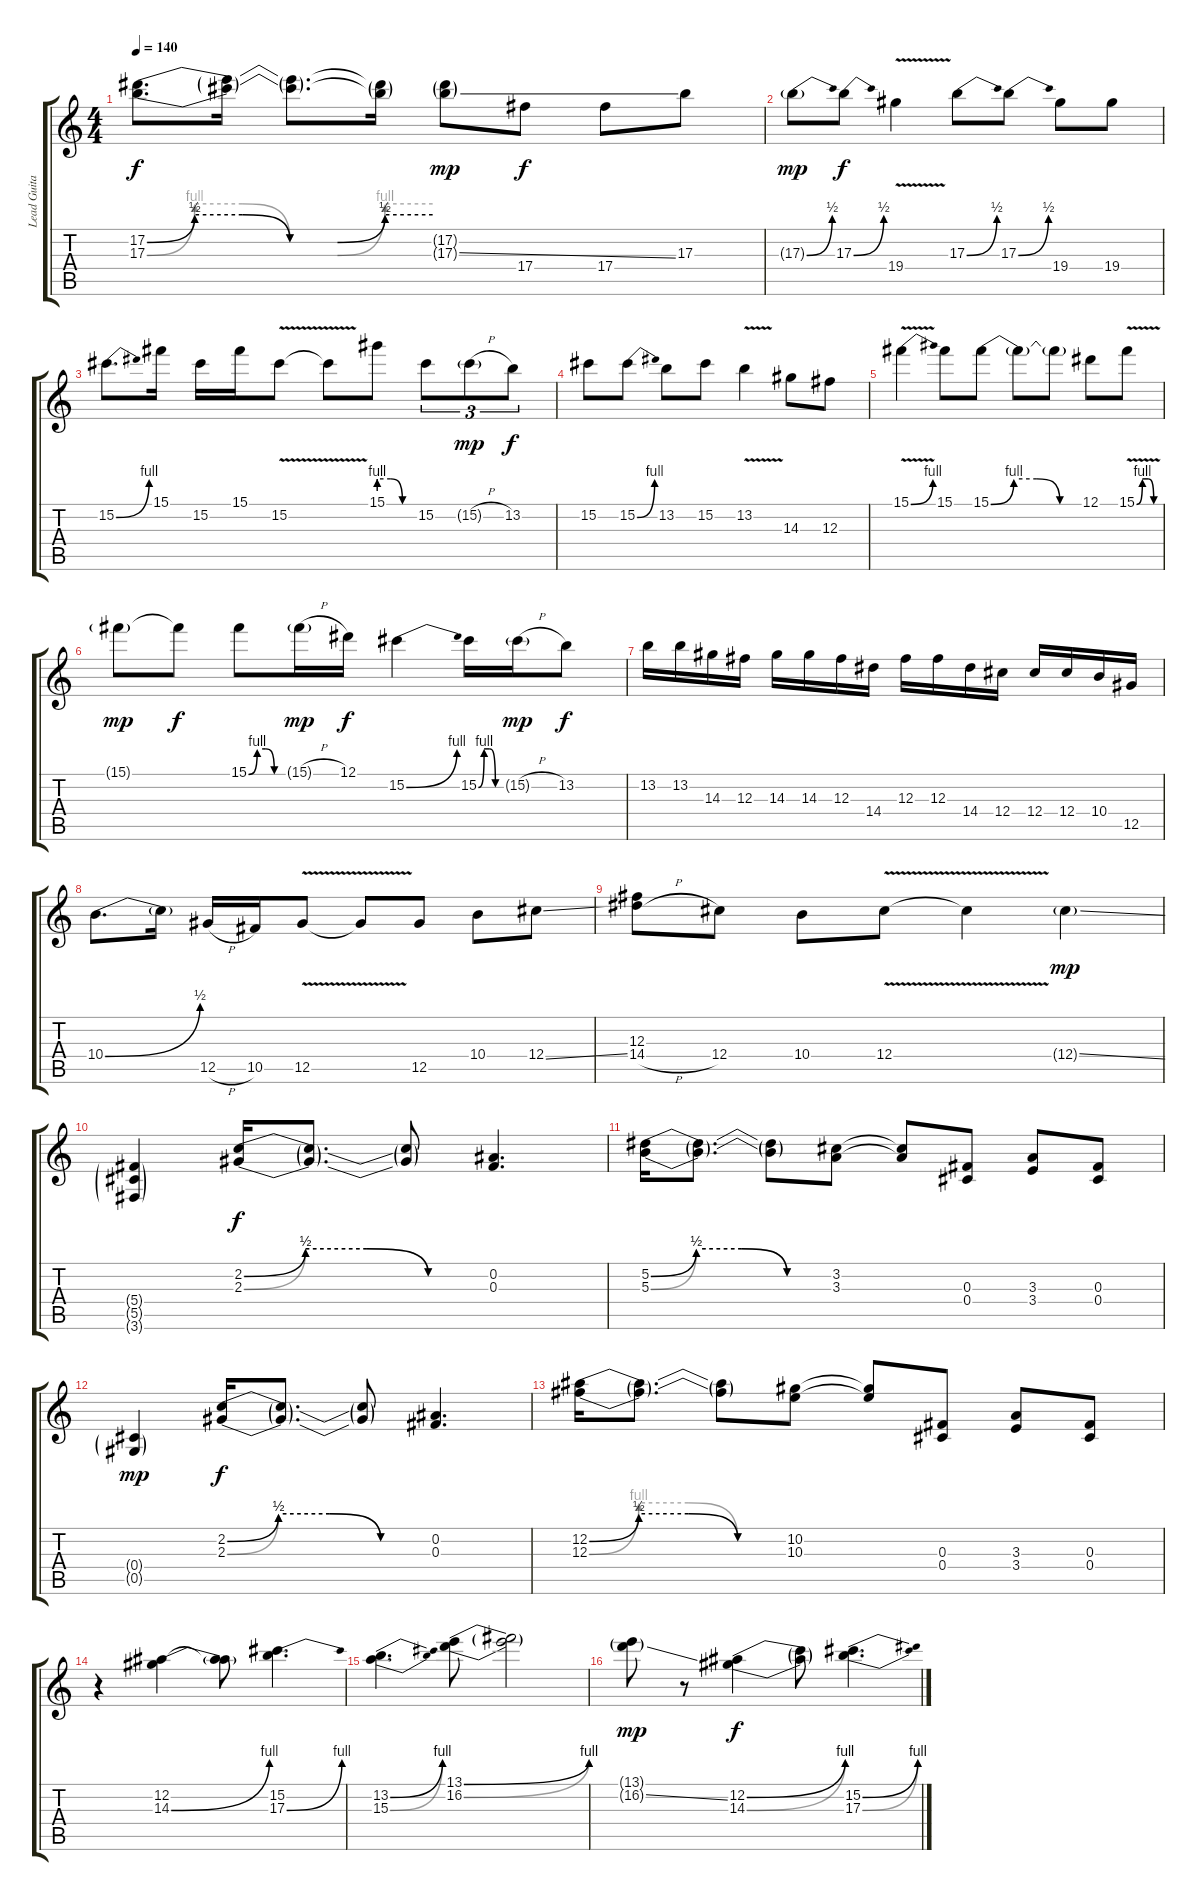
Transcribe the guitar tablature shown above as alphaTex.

\track ("Lead Guitar: Slash" "Lead Guita") {instrument distortionguitar}
\staff {score tabs}
\tuning (Eb4 Bb3 Gb3 Db3 Ab2 Eb2) {hide}
\ts (4 4)
\tempo 140
\clef g2
\ks c
(17.2{be (custom 0 0 10 2 20 2 30 0 40 0 50 2 60 2)} 17.3{be (custom 0 0 10 4 20 4 30 0 40 0 50 4 60 4)}).8{d dy f} (17.2{t} 17.3{t}).16 (17.2{t} 17.3{t}).8{d} (17.2{t} 17.3{t}).16 (17.2{g} 17.3{ss g}).8{dy mp} 17.4.8{dy f} 17.4.8 17.3.8 |
17.3{be (bend 0 0 60 2) g}.8{dy mp} 17.3{be (bend 0 0 60 2)}.8{dy f} 19.4{v}.4 17.3{be (bend 0 0 60 2)}.8 17.3{be (bend 0 0 60 2)}.8 19.4.8 19.4.8 |
15.2{be (bend 0 0 60 4)}.8{d} 15.1.16 15.2.16 15.1.16 15.2{v}.8 15.2{t}.8 15.1{be (custom 0 4 20 4 40 0 60 0)}.8 15.2.8{tu (3 2)} 15.2{h g}.8{tu (3 2) dy mp} 13.2.8{tu (3 2) dy f} |
15.2.8 15.2{be (bend 0 0 60 4)}.8 13.2.8 15.2.8 13.2{v}.4 14.3.8 12.3.8 |
15.1{be (bend 0 0 60 4) v}.4 15.1.8 15.1{be (custom 0 0 15 4 30 4 45 0 60 0)}.8 15.1{t}.8 15.1{t}.8 12.1.8 15.1{be (custom 0 0 15 4 30 4 45 0 60 0) v}.8 |
15.1{g}.8{dy mp} 15.1{t}.8{dy f} 15.1{be (custom 0 0 15 4 30 4 45 0 60 0)}.8 15.1{h g}.16{dy mp} 12.1.16{dy f} 15.2{be (bend 0 0 60 4)}.4 15.2{be (custom 0 0 15 4 30 4 45 0 60 0)}.16 15.2{h g}.16{dy mp} 13.2.8{dy f} |
13.2.16 13.2.16 14.3.16 12.3.16 14.3.16 14.3.16 12.3.16 14.4.16 12.3.16 12.3.16 14.4.16 12.4.16 12.4.16 12.4.16 10.4.16 12.5.16 |
10.4{be (bend 0 0 60 2)}.8{d} 10.4{t}.16 12.5{h}.16 10.5.16 12.5{v}.8 12.5{t}.8 12.5.8 10.4.8 12.4{ss}.8 |
(12.3 14.4{h}).8 12.4.8 10.4.8 12.4{v}.8 12.4{v t}.4 12.4{ss g}.4{dy mp} |
(5.4{g} 5.5{g} 3.6{g}).4 (2.2{be (custom 0 0 15 2 30 2 45 0 60 0)} 2.3{be (custom 0 0 15 2 30 2 45 0 60 0)}).16{dy f} (2.2{t} 2.3{t}).8{d} (2.2{t} 2.3{t}).8 (0.2 0.3).4{d} |
(5.2{be (custom 0 0 15 2 30 2 45 0 60 0)} 5.3{be (custom 0 0 15 2 30 2 45 0 60 0)}).16 (5.2{t} 5.3{t}).8{d} (5.2{t} 5.3{t}).8 (3.2 3.3).8 (3.2{t} 3.3{t}).8 (0.3 0.4).8 (3.3 3.4).8 (0.3 0.4).8 |
(0.4{g} 0.5{g}).4{dy mp} (2.2{be (custom 0 0 15 2 30 2 45 0 60 0)} 2.3{be (custom 0 0 15 2 30 2 45 0 60 0)}).16{dy f} (2.2{t} 2.3{t}).8{d} (2.2{t} 2.3{t}).8 (0.2 0.3).4{d} |
(12.2{be (custom 0 0 15 2 30 2 45 0 60 0)} 12.3{be (custom 0 0 15 4 30 4 45 0 60 0)}).16 (12.2{t} 12.3{t}).8{d} (12.2{t} 12.3{t}).8 (10.2 10.3).8 (10.2{t} 10.3{t}).8 (0.3 0.4).8 (3.3 3.4).8 (0.3 0.4).8 |
r.4 (12.2 14.3{be (bend 0 0 60 4)}).4 (12.2{t} 14.3{t}).8 (15.2 17.3{be (bend 0 0 60 4)}).4{d} |
(13.2{be (bend 0 0 60 4)} 15.3{be (bend 0 0 60 4)}).4{d} (13.1{be (bend 0 0 60 4)} 16.2{be (bend 0 0 60 4)}).8 (13.1{t} 16.2{t}).2 |
(13.1{g} 16.2{ss g}).8{dy mp} r.8 (12.2{be (bend 0 0 60 4)} 14.3{be (bend 0 0 60 4)}).4{dy f} (12.2{t} 14.3{t}).8 (15.2{be (bend 0 0 60 4)} 17.3{be (bend 0 0 60 4)}).4{d}
